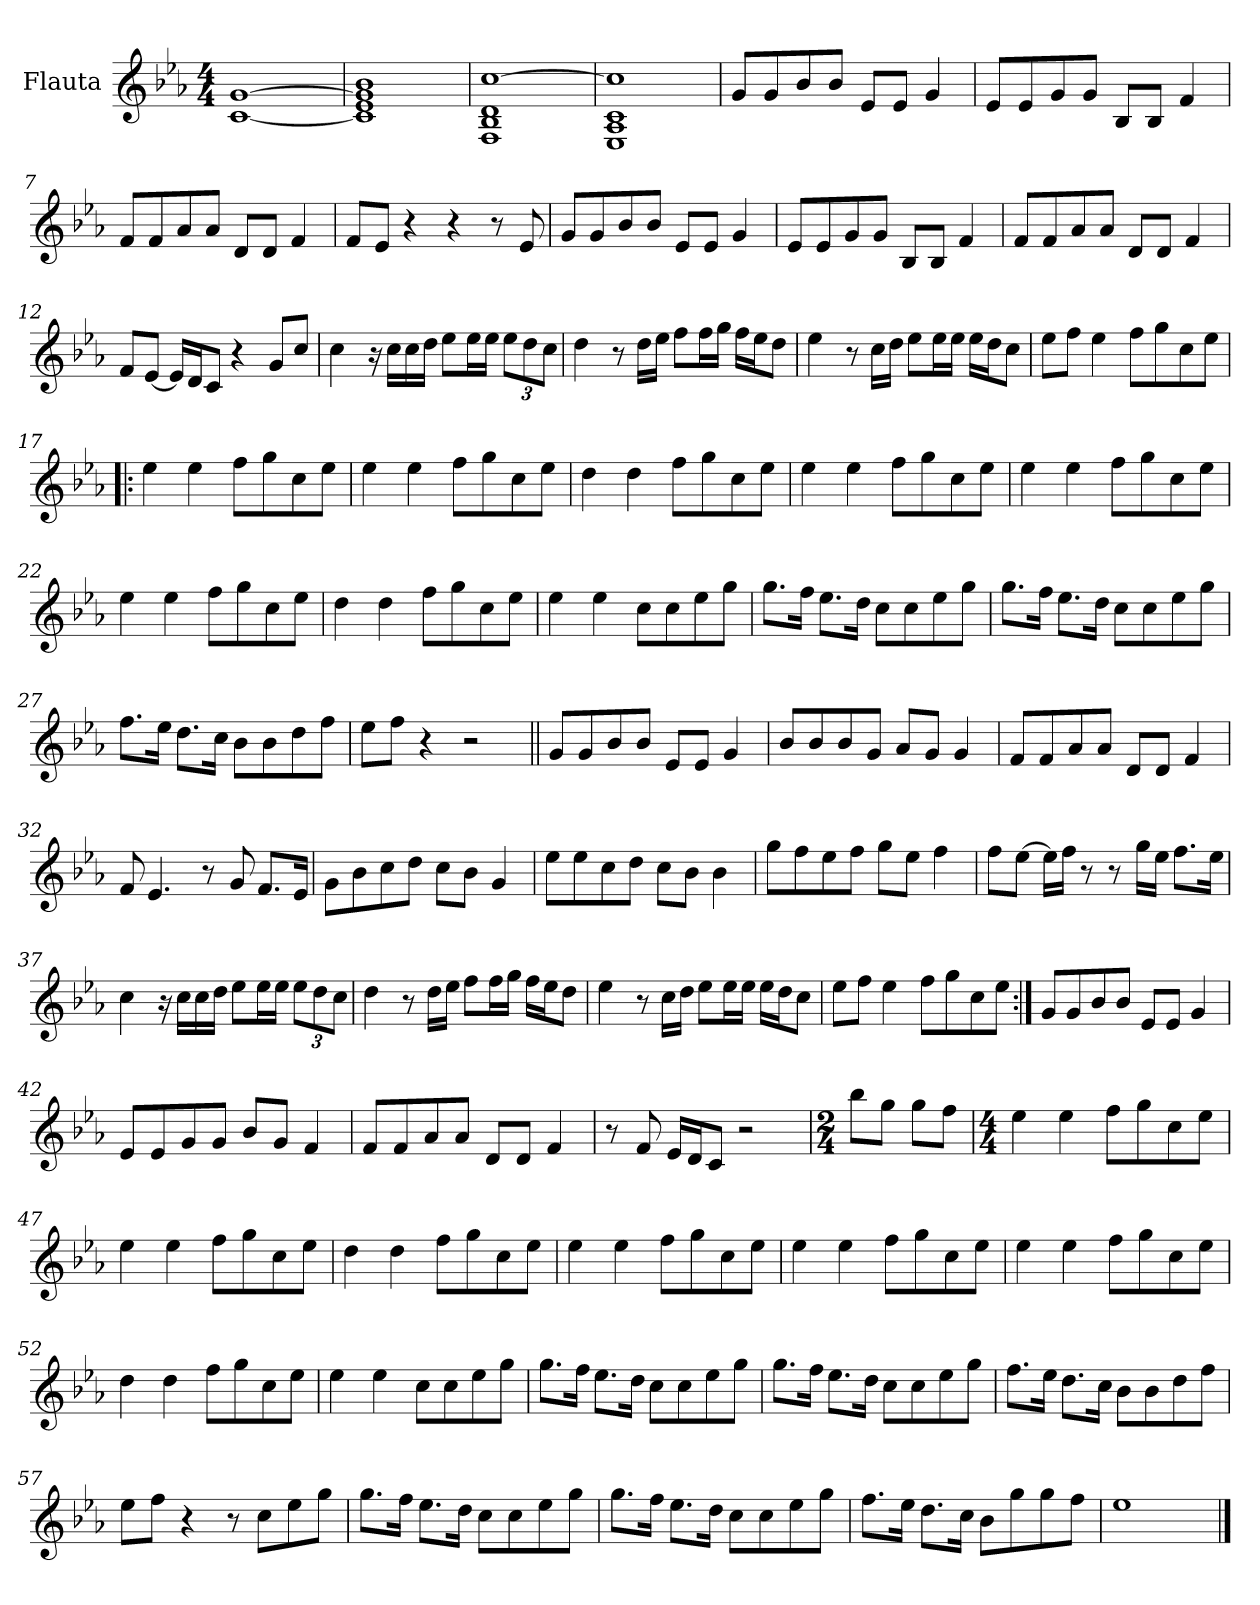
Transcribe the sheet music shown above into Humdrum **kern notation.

**kern
*part1
*staff1
*I"Flauta
*I'Fl.
*clefG2
*k[b-e-a-]
*M4/4
*MM86
=1
[1c [1g
=2
1c] 1e- 1g] 1b-
=3
1F 1B- 1d [1cc
=4
1E- 1A- 1c 1cc]
=5
8g/L
8g/
8b-/
8b-/J
8e-/L
8e-/J
4g/
=6
8e-/L
8e-/
8g/
8g/J
8B-/L
8B-/J
4f/
!!LO:LB:g=z
=7
8f/L
8f/
8a-/
8a-/J
8d/L
8d/J
4f/
=8
8f/L
8e-/J
4r
4r
8r
8e-/
=9
8g/L
8g/
8b-/
8b-/J
8e-/L
8e-/J
4g/
=10
8e-/L
8e-/
8g/
8g/J
8B-/L
8B-/J
4f/
=11
8f/L
8f/
8a-/
8a-/J
8d/L
8d/J
4f/
!!LO:LB:g=z
=12
8f/L
[8e-/J
16e-/LL]
16d/J
8c/J
4r
8g/L
8cc/J
=13
4cc\
16r
16cc\LL
16cc\
16dd\JJ
8ee-\L
16ee-\L
16ee-\JJ
*Xbrackettup
12ee-\L
12dd\
12cc\J
=14
4dd\
8r
16dd\LL
16ee-\JJ
8ff\L
16ff\L
16gg\JJ
16ff\LL
16ee-\J
8dd\J
!!LO:LB:g=z
=15
4ee-\
8r
16cc\LL
16dd\JJ
8ee-\L
16ee-\L
16ee-\JJ
16ee-\LL
16dd\J
8cc\J
=16
8ee-\L
8ff\J
4ee-\
8ff\L
8gg\
8cc\
8ee-\J
=17!|:
4ee-\
4ee-\
8ff\L
8gg\
8cc\
8ee-\J
=18
4ee-\
4ee-\
8ff\L
8gg\
8cc\
8ee-\J
!!LO:LB:g=z
=19
4dd\
4dd\
8ff\L
8gg\
8cc\
8ee-\J
=20
4ee-\
4ee-\
8ff\L
8gg\
8cc\
8ee-\J
=21
4ee-\
4ee-\
8ff\L
8gg\
8cc\
8ee-\J
=22
4ee-\
4ee-\
8ff\L
8gg\
8cc\
8ee-\J
=23
4dd\
4dd\
8ff\L
8gg\
8cc\
8ee-\J
!!LO:LB:g=z
=24
4ee-\
4ee-\
8cc\L
8cc\
8ee-\
8gg\J
=25
8.gg\L
16ff\Jk
8.ee-\L
16dd\Jk
8cc\L
8cc\
8ee-\
8gg\J
=26
8.gg\L
16ff\Jk
8.ee-\L
16dd\Jk
8cc\L
8cc\
8ee-\
8gg\J
=27
8.ff\L
16ee-\Jk
8.dd\L
16cc\Jk
8b-\L
8b-\
8dd\
8ff\J
!!LO:LB:g=z
=28
8ee-\L
8ff\J
4r
2r
=29||
8g/L
8g/
8b-/
8b-/J
8e-/L
8e-/J
4g/
=30
8b-/L
8b-/
8b-/
8g/J
8a-/L
8g/J
4g/
=31
8f/L
8f/
8a-/
8a-/J
8d/L
8d/J
4f/
!!LO:LB:g=z
=32
8f/
4.e-/
8r
8g/
8.f/L
16e-/Jk
=33
8g\L
8b-\
8cc\
8dd\J
8cc\L
8b-\J
4g/
=34
8ee-\L
8ee-\
8cc\
8dd\J
8cc\L
8b-\J
4b-\
=35
8gg\L
8ff\
8ee-\
8ff\J
8gg\L
8ee-\J
4ff\
!!LO:LB:g=z
=36
8ff\L
[8ee-\J
16ee-\LL]
16ff\JJ
8r
8r
16gg\LL
16ee-\JJ
8.ff\L
16ee-\Jk
=37
4cc\
16r
16cc\LL
16cc\
16dd\JJ
8ee-\L
16ee-\L
16ee-\JJ
12ee-\L
12dd\
12cc\J
=38
4dd\
8r
16dd\LL
16ee-\JJ
8ff\L
16ff\L
16gg\JJ
16ff\LL
16ee-\J
8dd\J
!!LO:LB:g=z
=39
4ee-\
8r
16cc\LL
16dd\JJ
8ee-\L
16ee-\L
16ee-\JJ
16ee-\LL
16dd\J
8cc\J
=40
8ee-\L
8ff\J
4ee-\
8ff\L
8gg\
8cc\
8ee-\J
=41:|!
8g/L
8g/
8b-/
8b-/J
8e-/L
8e-/J
4g/
=42
8e-/L
8e-/
8g/
8g/J
8b-/L
8g/J
4f/
!!LO:PB:g=z
=43
8f/L
8f/
8a-/
8a-/J
8d/L
8d/J
4f/
=44
8r
8f/
16e-/LL
16d/J
8c/J
2r
=45
*M2/4
8bb-\L
8gg\J
8gg\L
8ff\J
=46
*M4/4
4ee-\
4ee-\
8ff\L
8gg\
8cc\
8ee-\J
=47
4ee-\
4ee-\
8ff\L
8gg\
8cc\
8ee-\J
!!LO:LB:g=z
=48
4dd\
4dd\
8ff\L
8gg\
8cc\
8ee-\J
=49
4ee-\
4ee-\
8ff\L
8gg\
8cc\
8ee-\J
=50
4ee-\
4ee-\
8ff\L
8gg\
8cc\
8ee-\J
=51
4ee-\
4ee-\
8ff\L
8gg\
8cc\
8ee-\J
=52
4dd\
4dd\
8ff\L
8gg\
8cc\
8ee-\J
!!LO:LB:g=z
=53
4ee-\
4ee-\
8cc\L
8cc\
8ee-\
8gg\J
=54
8.gg\L
16ff\Jk
8.ee-\L
16dd\Jk
8cc\L
8cc\
8ee-\
8gg\J
=55
8.gg\L
16ff\Jk
8.ee-\L
16dd\Jk
8cc\L
8cc\
8ee-\
8gg\J
=56
8.ff\L
16ee-\Jk
8.dd\L
16cc\Jk
8b-\L
8b-\
8dd\
8ff\J
!!LO:LB:g=z
=57
8ee-\L
8ff\J
4r
8r
8cc\L
8ee-\
8gg\J
=58
8.gg\L
16ff\Jk
8.ee-\L
16dd\Jk
8cc\L
8cc\
8ee-\
8gg\J
=59
8.gg\L
16ff\Jk
8.ee-\L
16dd\Jk
8cc\L
8cc\
8ee-\
8gg\J
=60
8.ff\L
16ee-\Jk
8.dd\L
16cc\Jk
8b-\L
8gg\
8gg\
8ff\J
!!LO:LB:g=z
=61
1ee-
==
*-
